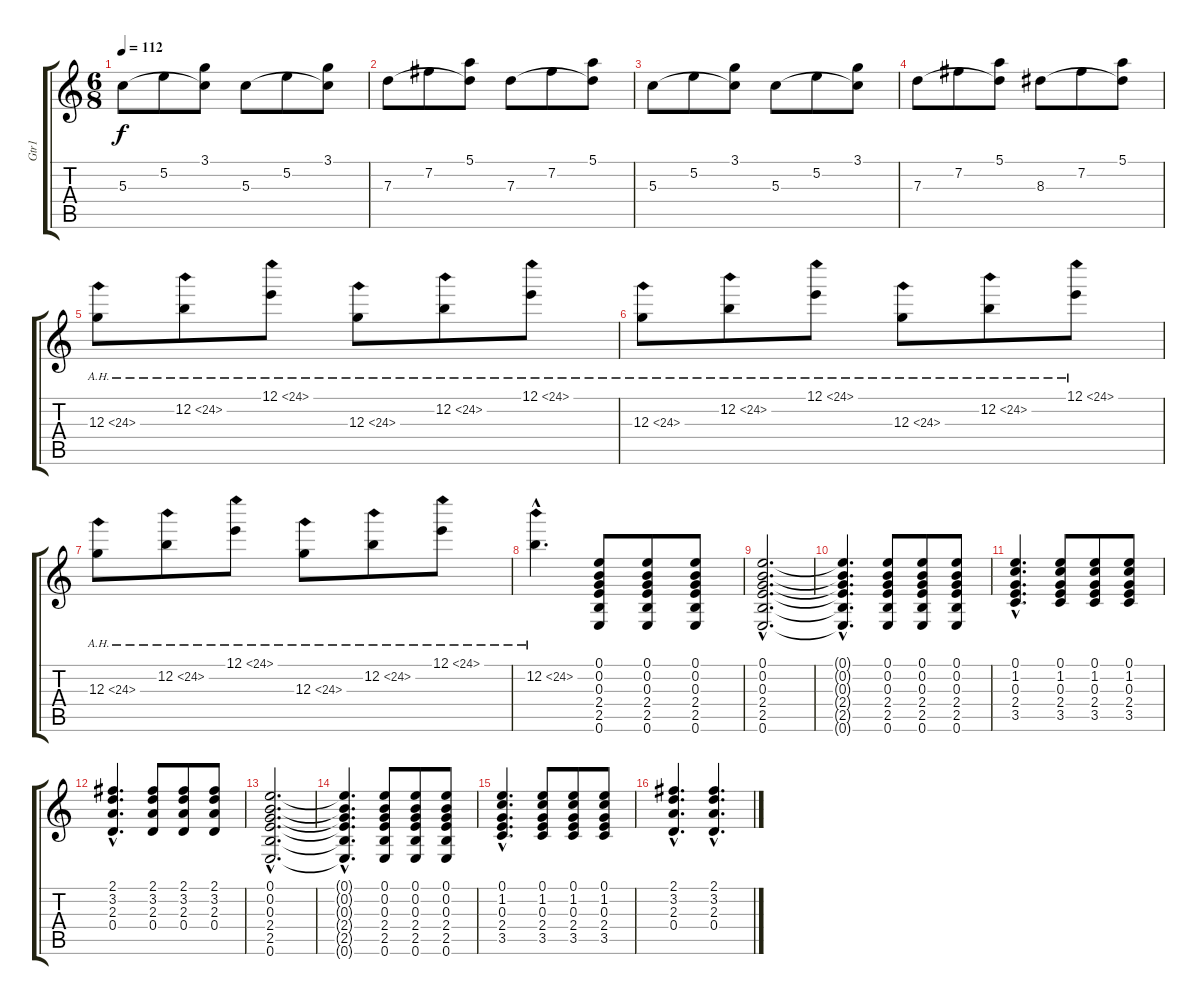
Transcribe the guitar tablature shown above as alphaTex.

\track ("Gtr1" "Gtr1") {instrument acousticguitarsteel}
\staff {score tabs}
\tuning (E4 B3 G3 D3 A2 E2) {hide}
\ts (6 8)
\tempo 112
\clef g2
\ks c
5.3.8{dy f} 5.2.8 (3.1 5.3{t}).8 5.3.8 5.2.8 (3.1 5.3{t}).8 |
7.3.8 7.2.8 (5.1 7.3{t}).8 7.3.8 7.2.8 (5.1 7.3{t}).8 |
5.3.8 5.2.8 (3.1 5.3{t}).8 5.3.8 5.2.8 (3.1 5.3{t}).8 |
7.3.8 7.2.8 (5.1 7.3{t}).8 8.3.8 7.2.8 (5.1 8.3{t}).8 |
12.3{ah 12}.8 12.2{ah 12}.8 12.1{ah 12}.8 12.3{ah 12}.8 12.2{ah 12}.8 12.1{ah 12}.8 |
12.3{ah 12}.8 12.2{ah 12}.8 12.1{ah 12}.8 12.3{ah 12}.8 12.2{ah 12}.8 12.1{ah 12}.8 |
12.3{ah 12}.8 12.2{ah 12}.8 12.1{ah 12}.8 12.3{ah 12}.8 12.2{ah 12}.8 12.1{ah 12}.8 |
12.2{ah 12 hac}.4{d} (0.1 0.2 0.3 2.4 2.5 0.6).8 (0.1 0.2 0.3 2.4 2.5 0.6).8 (0.1 0.2 0.3 2.4 2.5 0.6).8 |
(0.1{hac} 0.2{hac} 0.3{hac} 2.4{hac} 2.5{hac} 0.6{hac}).2{d} |
(0.1{hac t} 0.2{hac t} 0.3{hac t} 2.4{hac t} 2.5{hac t} 0.6{hac t}).4{d} (0.1 0.2 0.3 2.4 2.5 0.6).8 (0.1 0.2 0.3 2.4 2.5 0.6).8 (0.1 0.2 0.3 2.4 2.5 0.6).8 |
(0.1{hac} 1.2{hac} 0.3{hac} 2.4{hac} 3.5{hac}).4{d} (0.1 1.2 0.3 2.4 3.5).8 (0.1 1.2 0.3 2.4 3.5).8 (0.1 1.2 0.3 2.4 3.5).8 |
(2.1{hac} 3.2{hac} 2.3{hac} 0.4{hac}).4{d} (2.1 3.2 2.3 0.4).8 (2.1 3.2 2.3 0.4).8 (2.1 3.2 2.3 0.4).8 |
(0.1{hac} 0.2{hac} 0.3{hac} 2.4{hac} 2.5{hac} 0.6{hac}).2{d} |
(0.1{hac t} 0.2{hac t} 0.3{hac t} 2.4{hac t} 2.5{hac t} 0.6{hac t}).4{d} (0.1 0.2 0.3 2.4 2.5 0.6).8 (0.1 0.2 0.3 2.4 2.5 0.6).8 (0.1 0.2 0.3 2.4 2.5 0.6).8 |
(0.1{hac} 1.2{hac} 0.3{hac} 2.4{hac} 3.5{hac}).4{d} (0.1 1.2 0.3 2.4 3.5).8 (0.1 1.2 0.3 2.4 3.5).8 (0.1 1.2 0.3 2.4 3.5).8 |
(2.1{hac} 3.2{hac} 2.3{hac} 0.4{hac}).4{d} (2.1{hac} 3.2{hac} 2.3{hac} 0.4{hac}).4{d}
